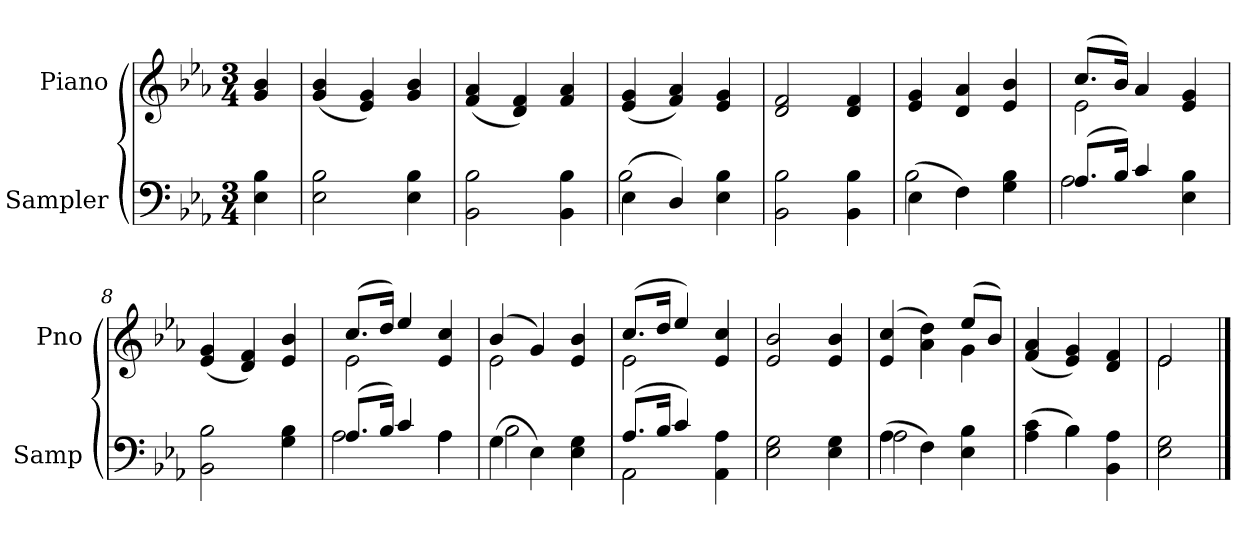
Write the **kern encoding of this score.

**kern	**kern
*part2	*part1
*staff2	*staff1
*I"Sampler	*I"Piano
*I'Samp	*I'Pno
*clefF4	*clefG2
*k[b-e-a-]	*k[b-e-a-]
*E-:	*E-:
*M3/4	*M3/4
=1	=1
4E- 4B-	4g 4b-
=2	=2
2E- 2B-	(4g 4b-
.	4e- 4g)
4E- 4B-	4g 4b-
=3	=3
2BB- 2B-	(4f 4a-
.	4d 4f)
4BB- 4B-	4f 4a-
=4	=4
*^	*
(4E-\	2B-	(4e- 4g
4D)	.	4f 4a-)
4E- 4B-	4ryy	4e- 4g
*v	*v	*
=5	=5
2BB- 2B-	2d 2f
4BB- 4B-	4d 4f
=6	=6
*^	*
(4E-\	2B-	4e- 4g
4F\)	.	4d 4a-
4G 4B-	4ryy	4e- 4b-
=7	=7	=7
*	*	*^
(8.A-/L	2A-	(8.cc/L	2e-
16B-/Jk)	.	16b-/Jk)	.
4c/	.	4a-	.
4E- 4B-	4ryy	4e- 4g	4ryy
*v	*v	*	*
*	*v	*v
=8	=8
2BB- 2B-	(4e- 4g
.	4d 4f)
4G 4B-	4e- 4b-
=9	=9
*^	*^
(8.A-/L	2A-	(8.cc/L	2e-
16B-/Jk)	.	16dd/Jk)	.
4c/	.	4ee-/	.
4A-\	4A-	4e- 4cc	4ryy
=10	=10	=10	=10
(4G\	2B-	(4b-/	2e-
4E-\)	.	4g/)	.
4E- 4G	4ryy	4e- 4b-	4ryy
=11	=11	=11	=11
(8.A-/L	2AA-	(8.cc/L	2e-
16B-/Jk	.	16dd/Jk	.
4c/)	.	4ee-/)	.
4AA- 4A-	4ryy	4e- 4cc	4ryy
*v	*v	*	*
*	*v	*v
=12	=12
2E- 2G	2e- 2b-
4E- 4G	4e- 4b-
=13	=13
*^	*^
(4A-\	2A-	(4e- 4cc	2ryy
4F\)	.	4a- 4dd)	.
4E- 4B-	4ryy	(8ee-/L	4g
.	.	8b-/J)	.
*	*	*v	*v
=14	=14	=14
(4A- 4c	4ryy	(4f 4a-
4B-\)	4B-	4e- 4g)
4BB- 4A-	4ryy	4d 4f
*v	*v	*
=15	=15
*	*^
2E- 2G	2e-/	2e-
*	*v	*v
==	==
*-	*-
